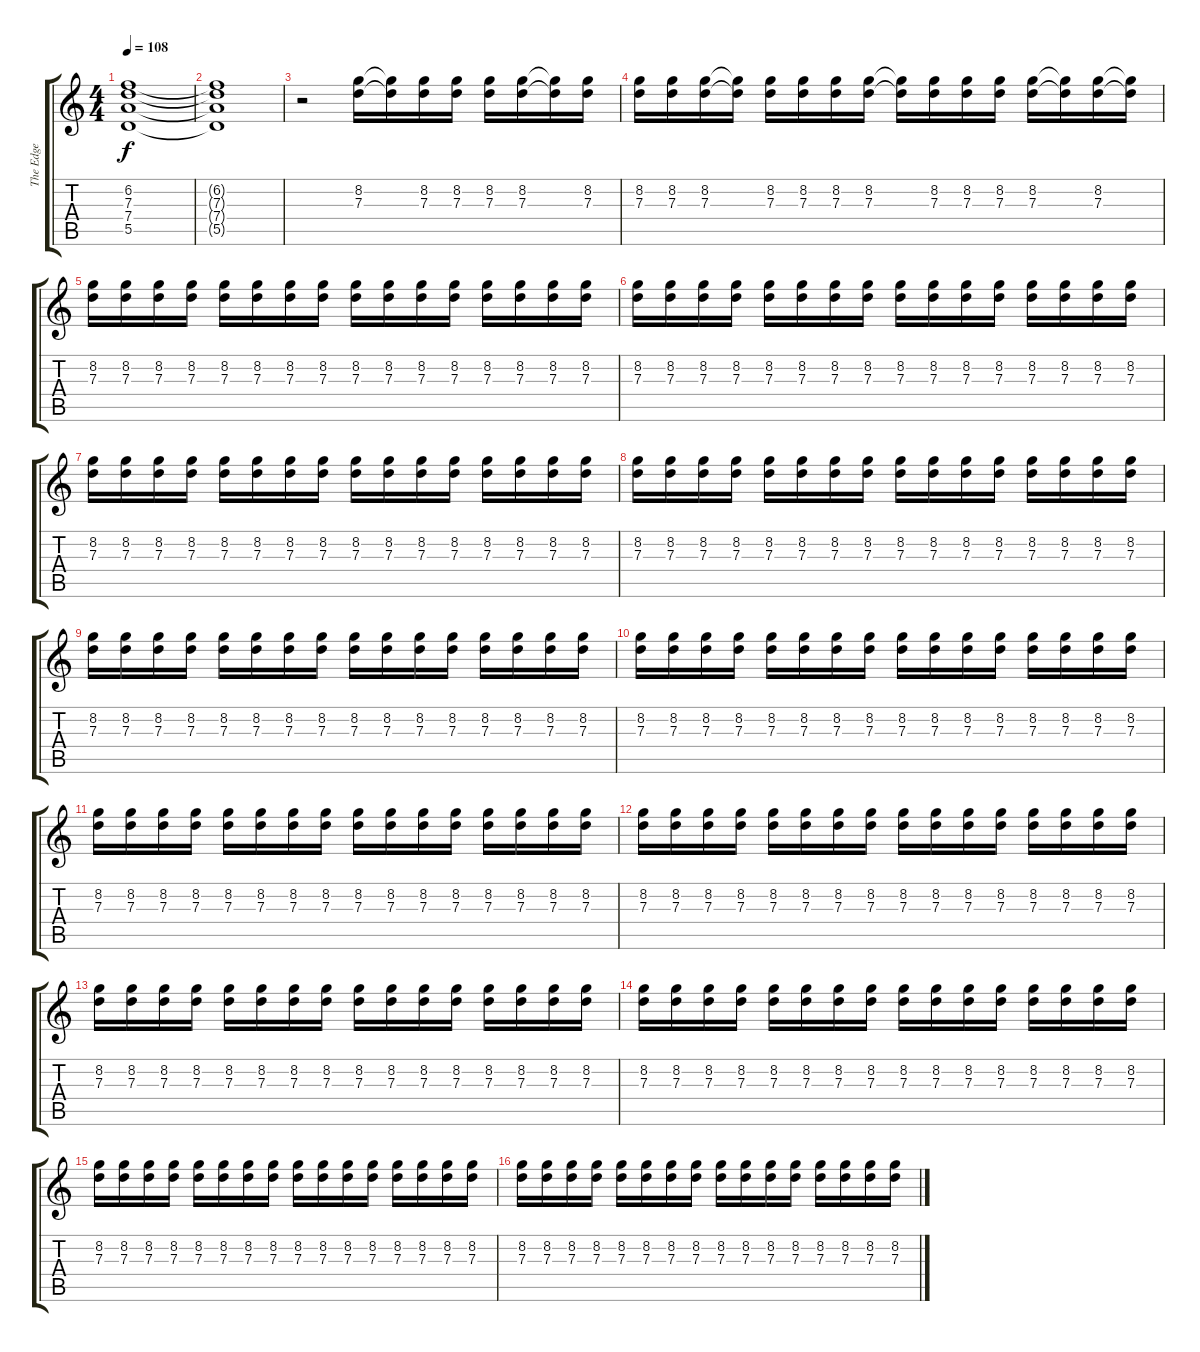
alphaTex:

\track ("The Edge" "The Edge") {instrument electricguitarclean}
\staff {score tabs}
\tuning (E4 B3 G3 D3 A2 E2) {hide}
\ts (4 4)
\tempo 108
\clef g2
\ks c
(6.2{t} 7.3{t} 7.4{t} 5.5{t}).1{dy f} |
(6.2{t} 7.3{t} 7.4{t} 5.5{t}).1 |
r.2 (8.2 7.3).16 (8.2{t} 7.3{t}).16 (8.2 7.3).16 (8.2 7.3).16 (8.2 7.3).16 (8.2 7.3).16 (8.2{t} 7.3{t}).16 (8.2 7.3).16 |
(8.2 7.3).16 (8.2 7.3).16 (8.2 7.3).16 (8.2{t} 7.3{t}).16 (8.2 7.3).16 (8.2 7.3).16 (8.2 7.3).16 (8.2 7.3).16 (8.2{t} 7.3{t}).16 (8.2 7.3).16 (8.2 7.3).16 (8.2 7.3).16 (8.2 7.3).16 (8.2{t} 7.3{t}).16 (8.2 7.3).16 (8.2{t} 7.3{t}).16 |
(8.2 7.3).16 (8.2 7.3).16 (8.2 7.3).16 (8.2 7.3).16 (8.2 7.3).16 (8.2 7.3).16 (8.2 7.3).16 (8.2 7.3).16 (8.2 7.3).16 (8.2 7.3).16 (8.2 7.3).16 (8.2 7.3).16 (8.2 7.3).16 (8.2 7.3).16 (8.2 7.3).16 (8.2 7.3).16 |
(8.2 7.3).16 (8.2 7.3).16 (8.2 7.3).16 (8.2 7.3).16 (8.2 7.3).16 (8.2 7.3).16 (8.2 7.3).16 (8.2 7.3).16 (8.2 7.3).16 (8.2 7.3).16 (8.2 7.3).16 (8.2 7.3).16 (8.2 7.3).16 (8.2 7.3).16 (8.2 7.3).16 (8.2 7.3).16 |
(8.2 7.3).16 (8.2 7.3).16 (8.2 7.3).16 (8.2 7.3).16 (8.2 7.3).16 (8.2 7.3).16 (8.2 7.3).16 (8.2 7.3).16 (8.2 7.3).16 (8.2 7.3).16 (8.2 7.3).16 (8.2 7.3).16 (8.2 7.3).16 (8.2 7.3).16 (8.2 7.3).16 (8.2 7.3).16 |
(8.2 7.3).16 (8.2 7.3).16 (8.2 7.3).16 (8.2 7.3).16 (8.2 7.3).16 (8.2 7.3).16 (8.2 7.3).16 (8.2 7.3).16 (8.2 7.3).16 (8.2 7.3).16 (8.2 7.3).16 (8.2 7.3).16 (8.2 7.3).16 (8.2 7.3).16 (8.2 7.3).16 (8.2 7.3).16 |
(8.2 7.3).16 (8.2 7.3).16 (8.2 7.3).16 (8.2 7.3).16 (8.2 7.3).16 (8.2 7.3).16 (8.2 7.3).16 (8.2 7.3).16 (8.2 7.3).16 (8.2 7.3).16 (8.2 7.3).16 (8.2 7.3).16 (8.2 7.3).16 (8.2 7.3).16 (8.2 7.3).16 (8.2 7.3).16 |
(8.2 7.3).16 (8.2 7.3).16 (8.2 7.3).16 (8.2 7.3).16 (8.2 7.3).16 (8.2 7.3).16 (8.2 7.3).16 (8.2 7.3).16 (8.2 7.3).16 (8.2 7.3).16 (8.2 7.3).16 (8.2 7.3).16 (8.2 7.3).16 (8.2 7.3).16 (8.2 7.3).16 (8.2 7.3).16 |
(8.2 7.3).16 (8.2 7.3).16 (8.2 7.3).16 (8.2 7.3).16 (8.2 7.3).16 (8.2 7.3).16 (8.2 7.3).16 (8.2 7.3).16 (8.2 7.3).16 (8.2 7.3).16 (8.2 7.3).16 (8.2 7.3).16 (8.2 7.3).16 (8.2 7.3).16 (8.2 7.3).16 (8.2 7.3).16 |
(8.2 7.3).16 (8.2 7.3).16 (8.2 7.3).16 (8.2 7.3).16 (8.2 7.3).16 (8.2 7.3).16 (8.2 7.3).16 (8.2 7.3).16 (8.2 7.3).16 (8.2 7.3).16 (8.2 7.3).16 (8.2 7.3).16 (8.2 7.3).16 (8.2 7.3).16 (8.2 7.3).16 (8.2 7.3).16 |
(8.2 7.3).16 (8.2 7.3).16 (8.2 7.3).16 (8.2 7.3).16 (8.2 7.3).16 (8.2 7.3).16 (8.2 7.3).16 (8.2 7.3).16 (8.2 7.3).16 (8.2 7.3).16 (8.2 7.3).16 (8.2 7.3).16 (8.2 7.3).16 (8.2 7.3).16 (8.2 7.3).16 (8.2 7.3).16 |
(8.2 7.3).16 (8.2 7.3).16 (8.2 7.3).16 (8.2 7.3).16 (8.2 7.3).16 (8.2 7.3).16 (8.2 7.3).16 (8.2 7.3).16 (8.2 7.3).16 (8.2 7.3).16 (8.2 7.3).16 (8.2 7.3).16 (8.2 7.3).16 (8.2 7.3).16 (8.2 7.3).16 (8.2 7.3).16 |
(8.2 7.3).16 (8.2 7.3).16 (8.2 7.3).16 (8.2 7.3).16 (8.2 7.3).16 (8.2 7.3).16 (8.2 7.3).16 (8.2 7.3).16 (8.2 7.3).16 (8.2 7.3).16 (8.2 7.3).16 (8.2 7.3).16 (8.2 7.3).16 (8.2 7.3).16 (8.2 7.3).16 (8.2 7.3).16 |
(8.2 7.3).16 (8.2 7.3).16 (8.2 7.3).16 (8.2 7.3).16 (8.2 7.3).16 (8.2 7.3).16 (8.2 7.3).16 (8.2 7.3).16 (8.2 7.3).16 (8.2 7.3).16 (8.2 7.3).16 (8.2 7.3).16 (8.2 7.3).16 (8.2 7.3).16 (8.2 7.3).16 (8.2 7.3).16
